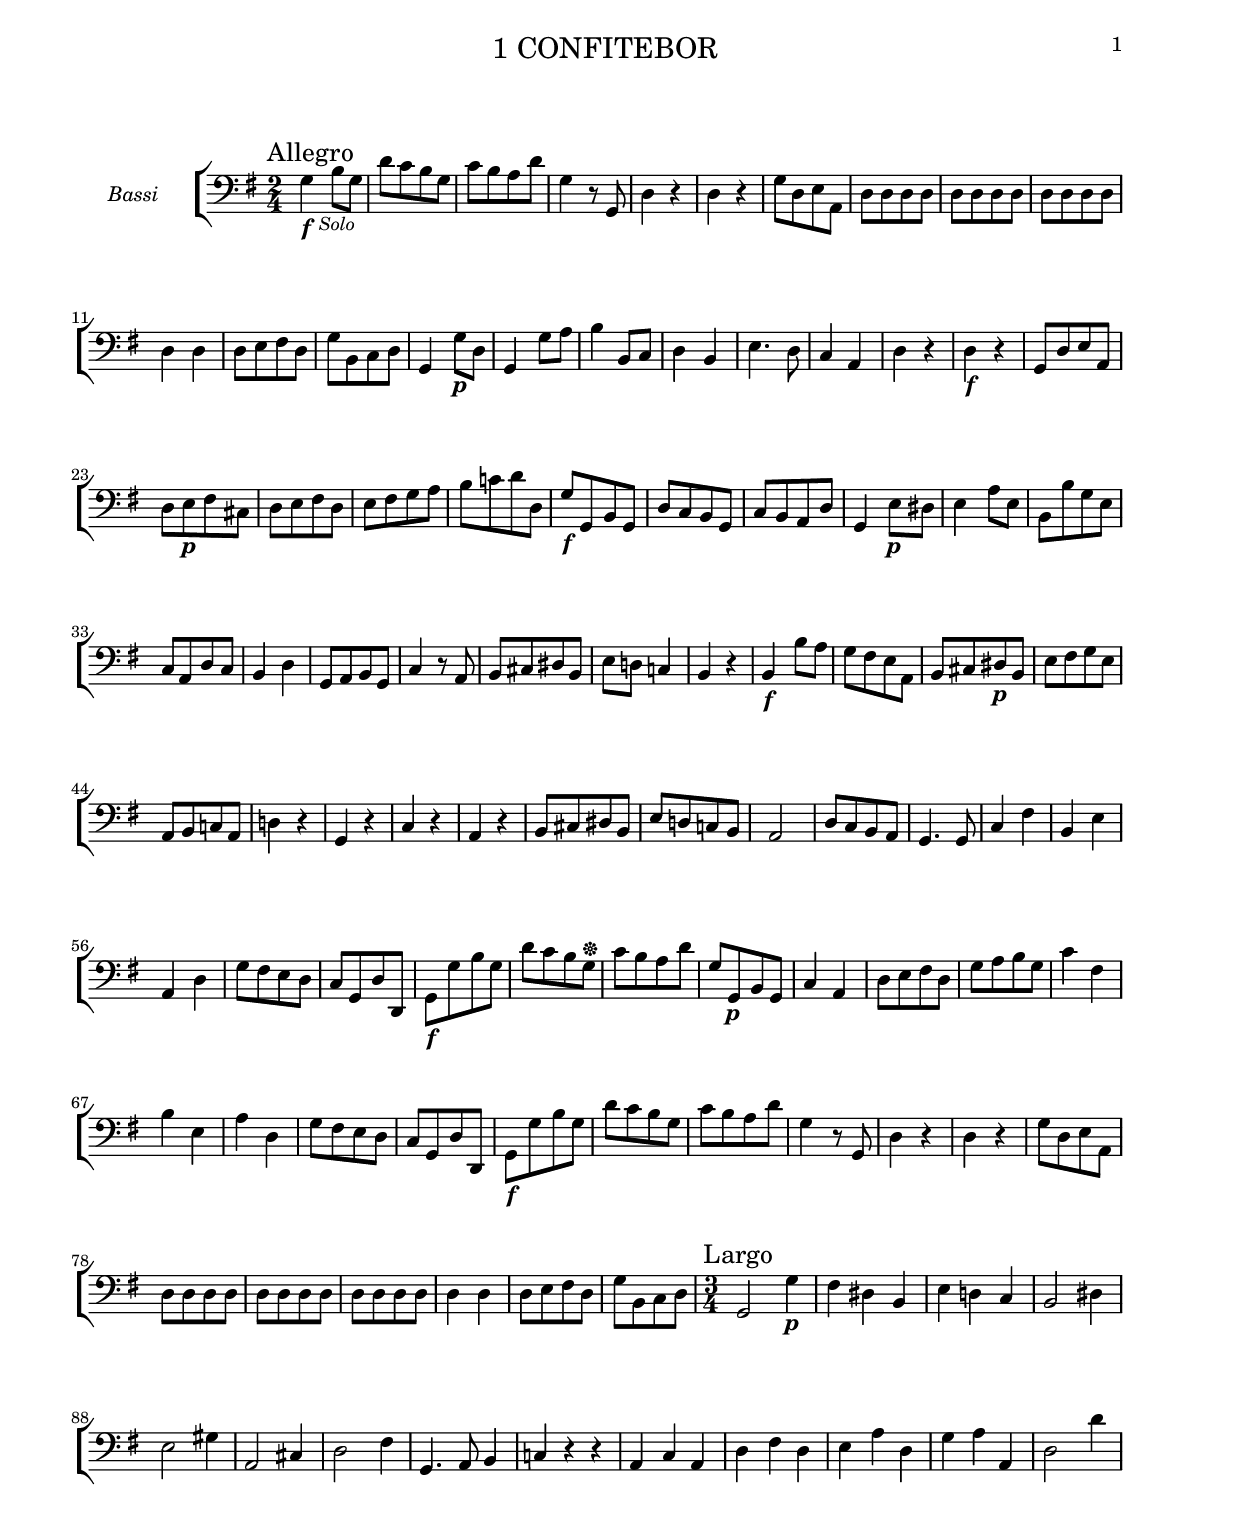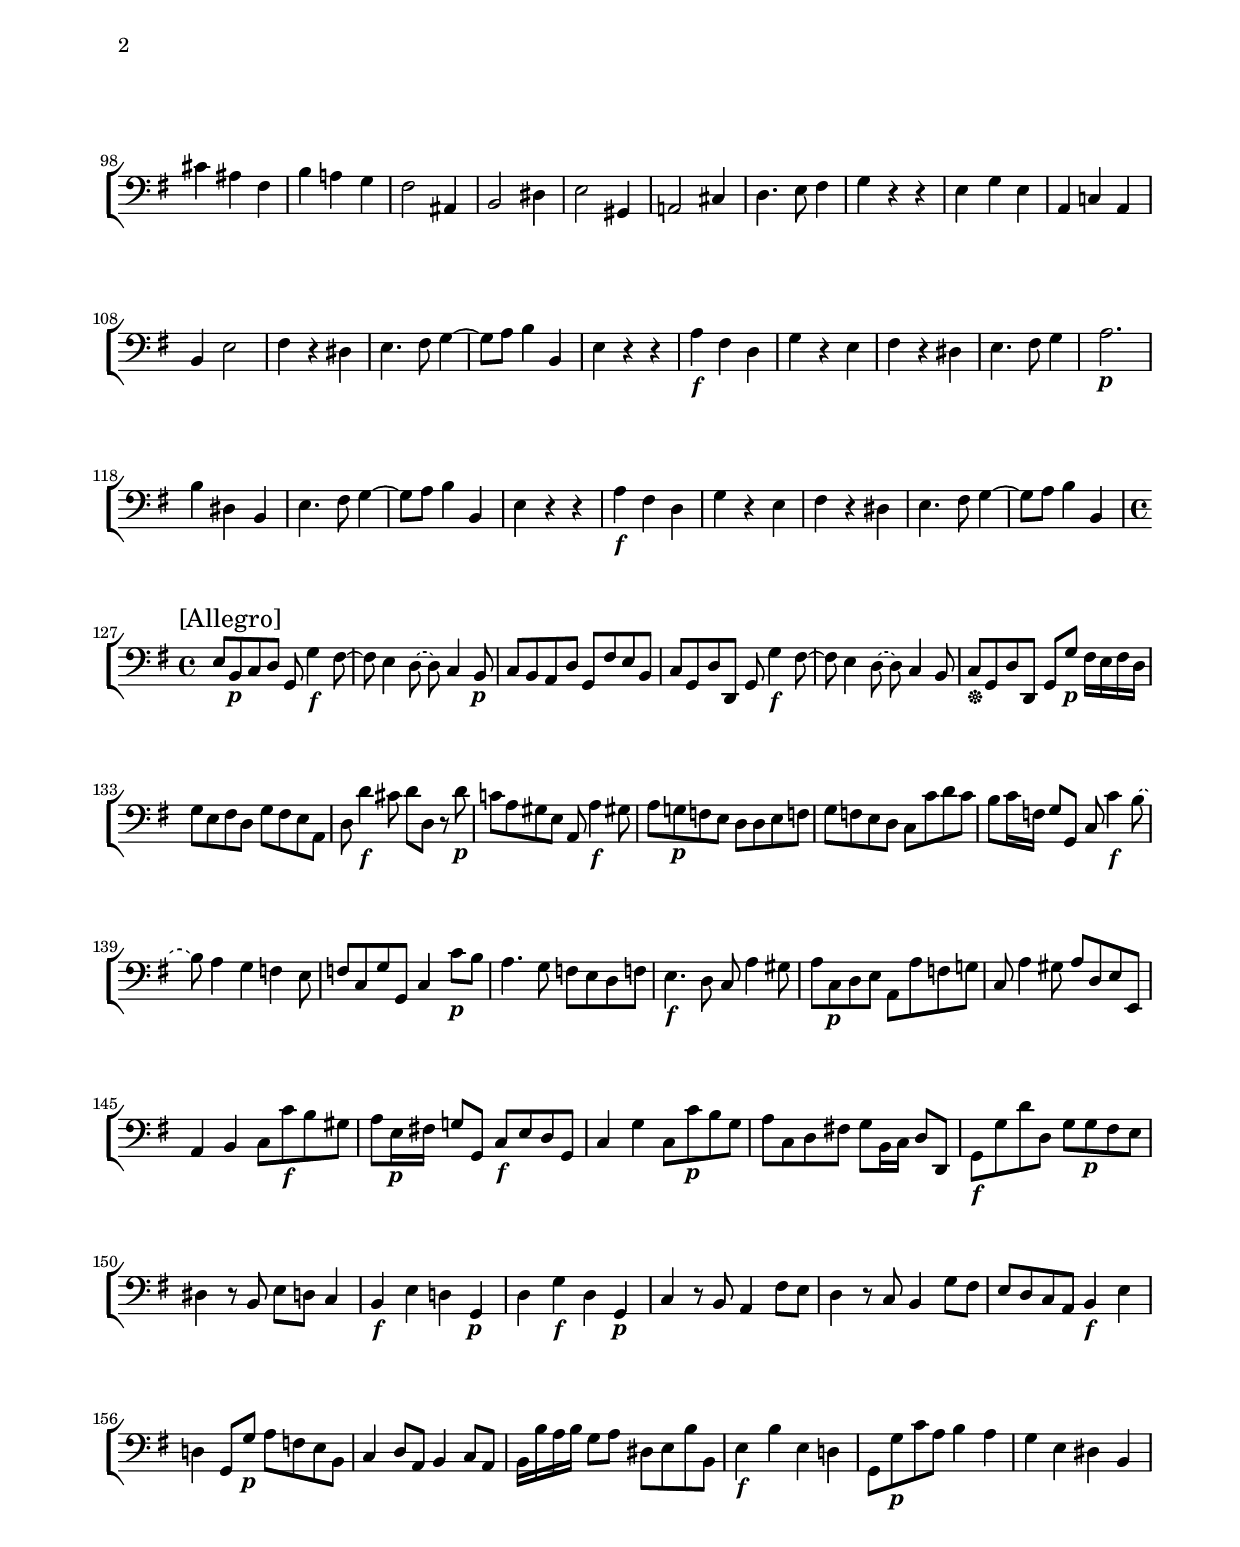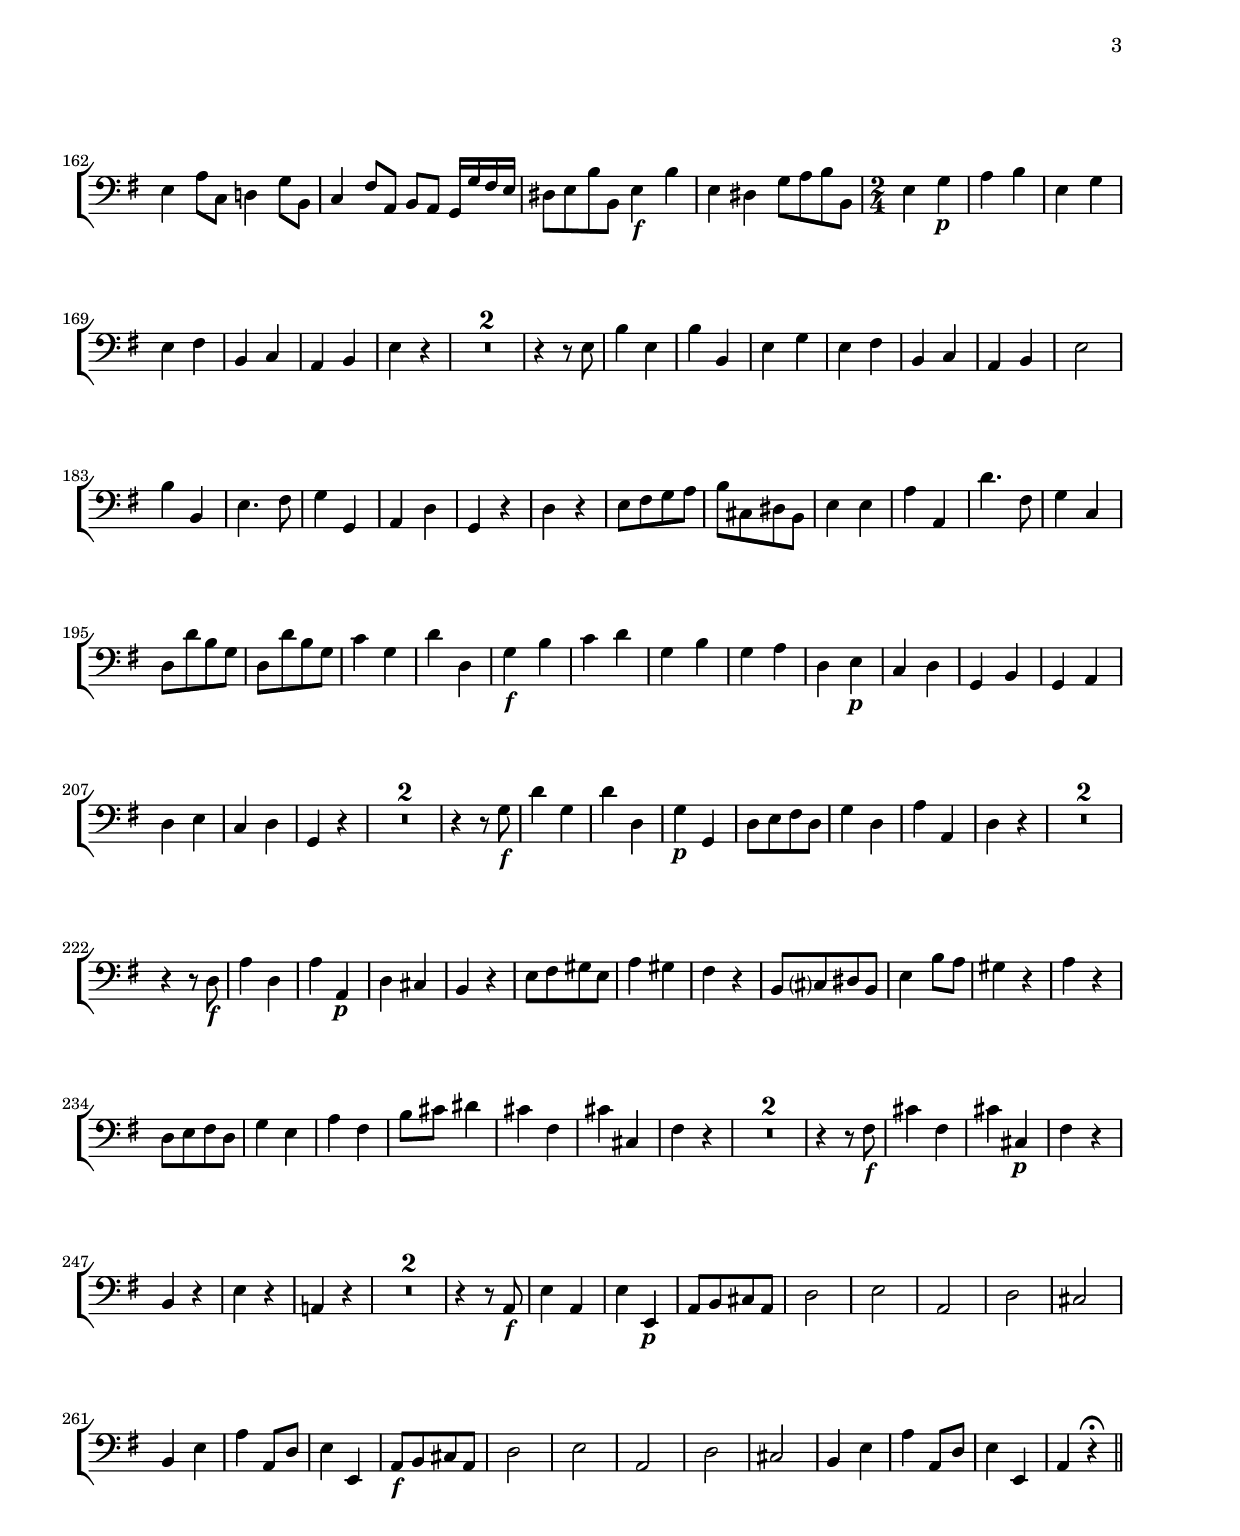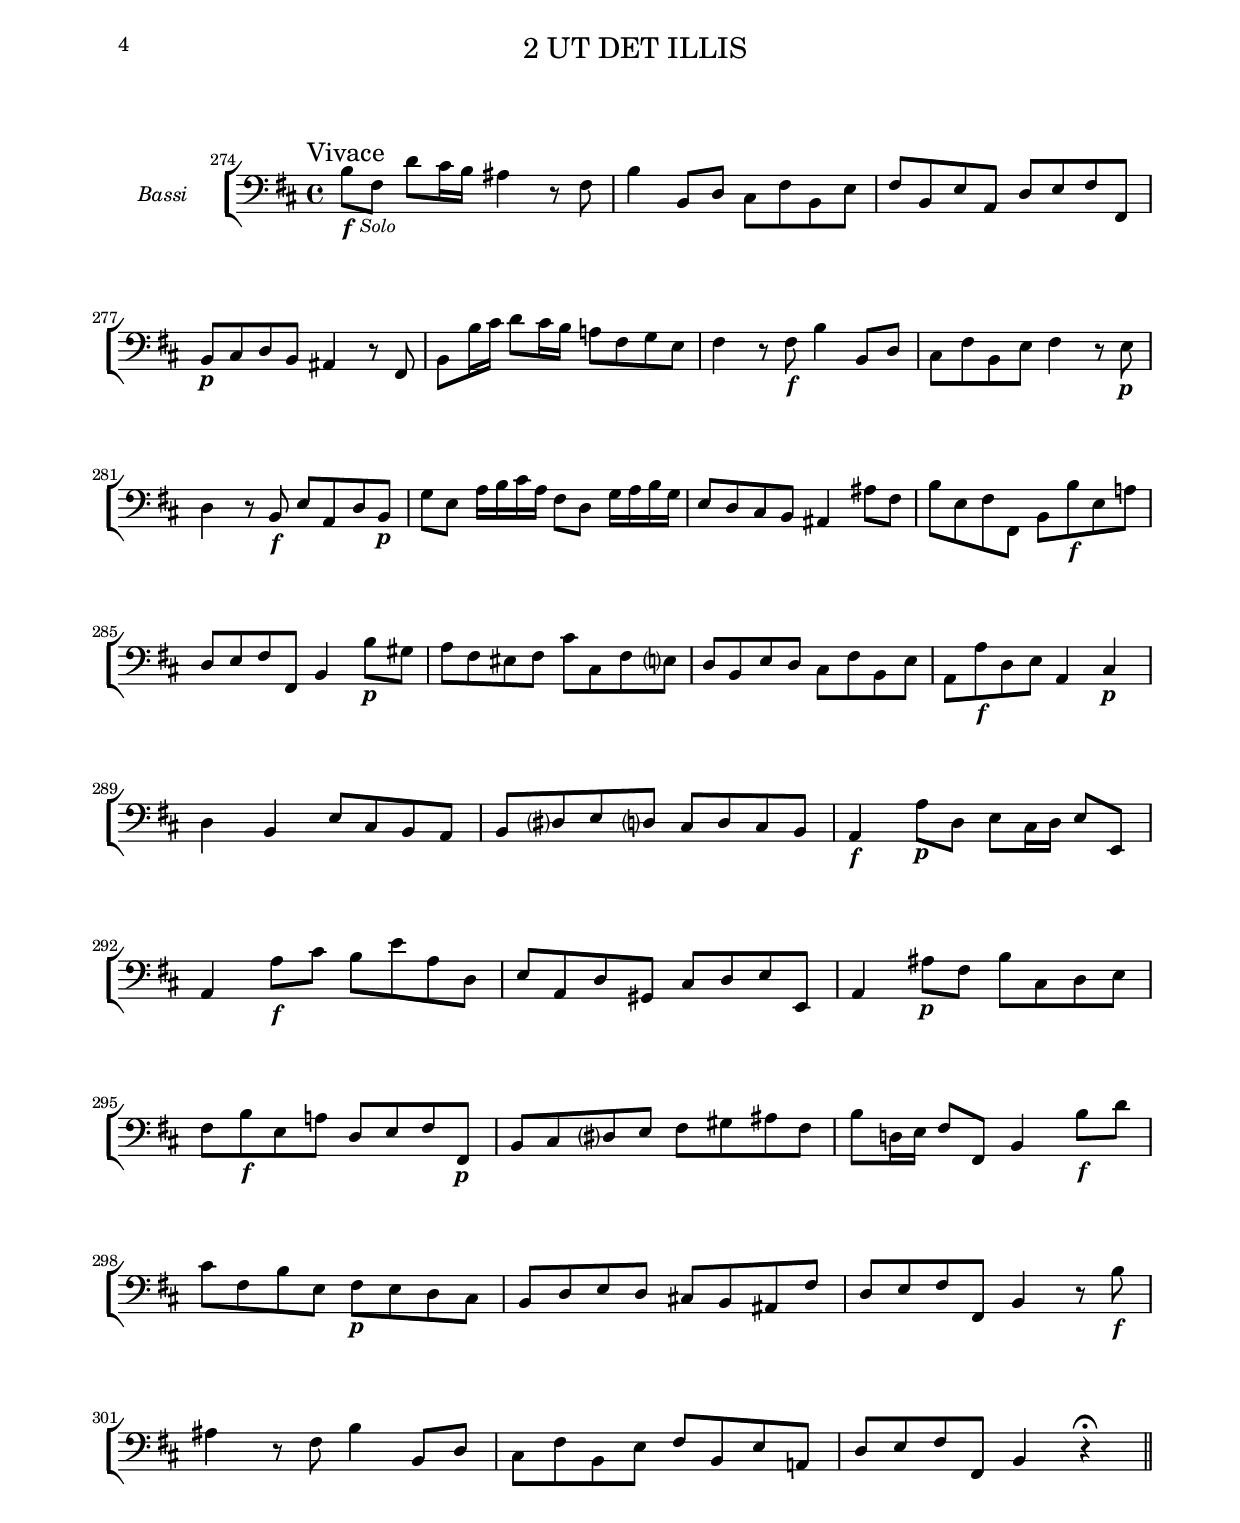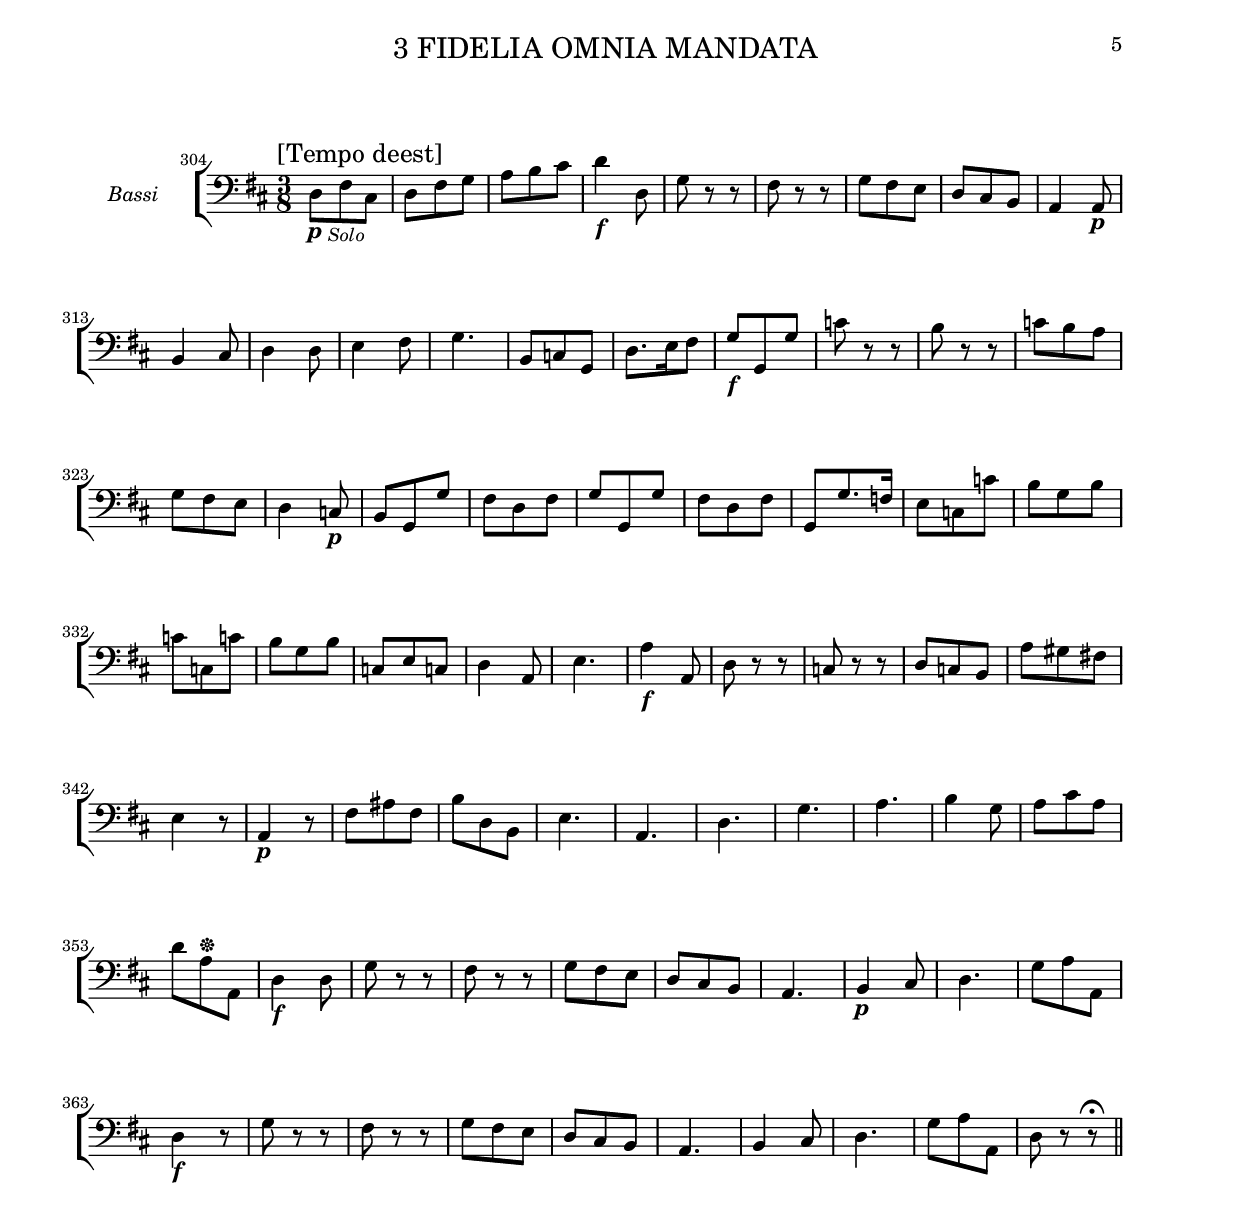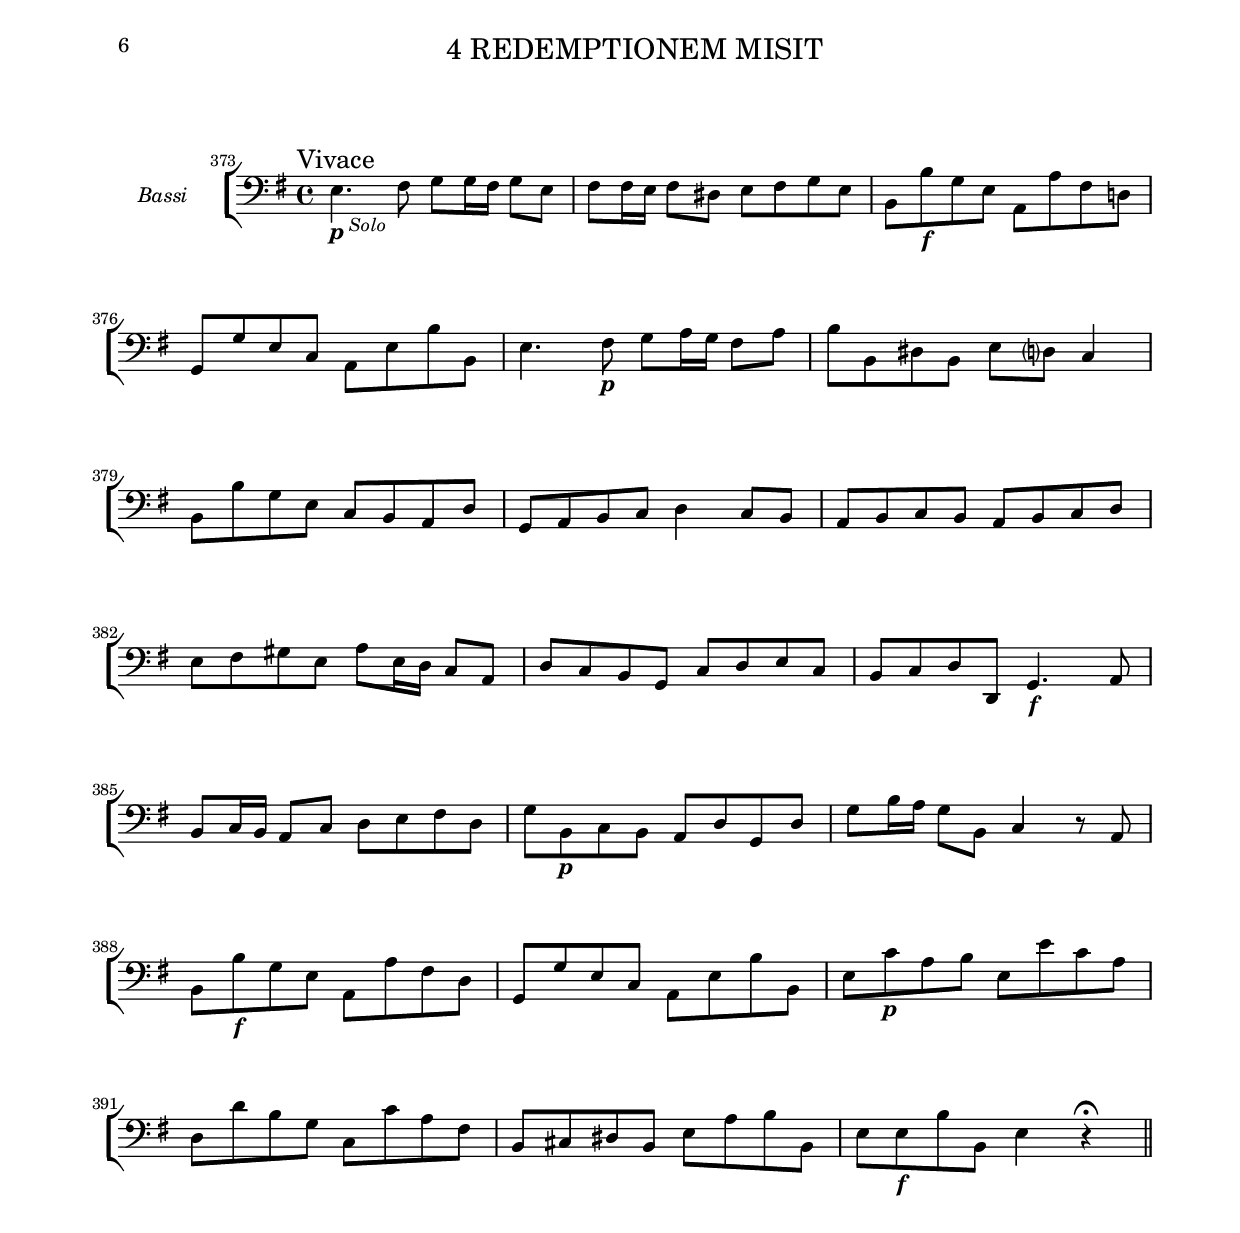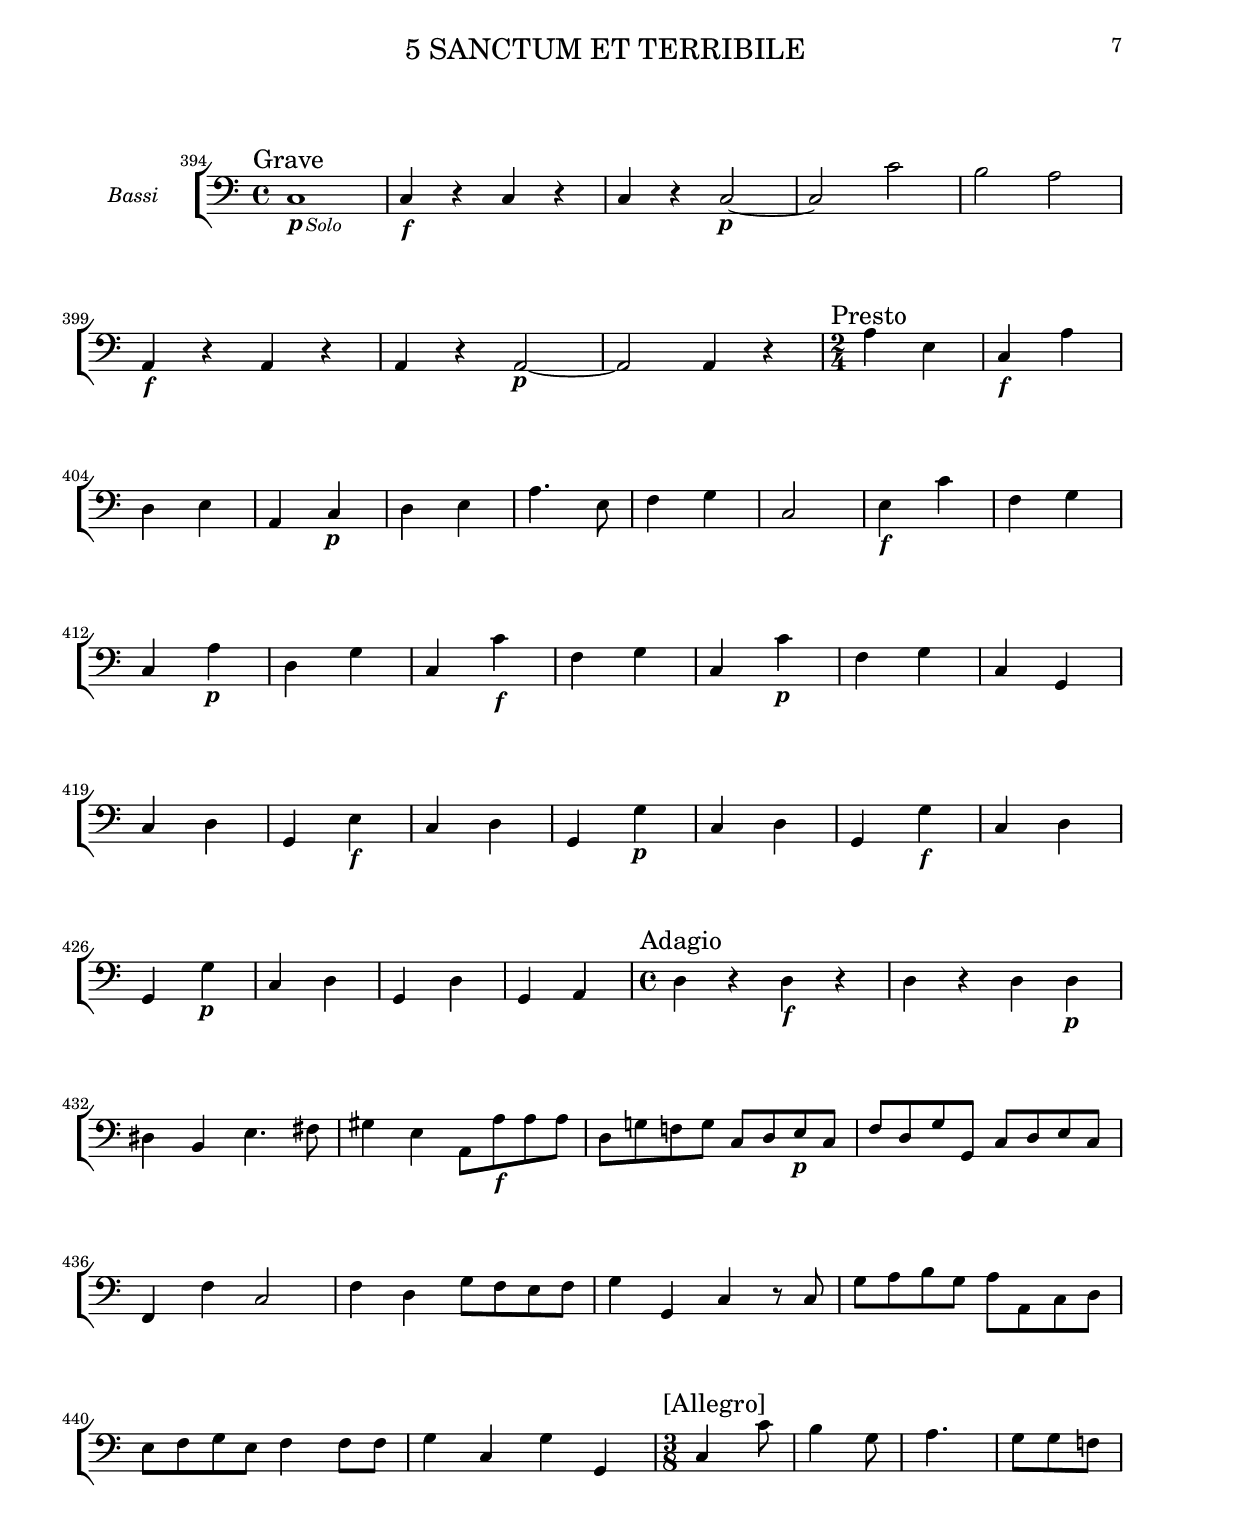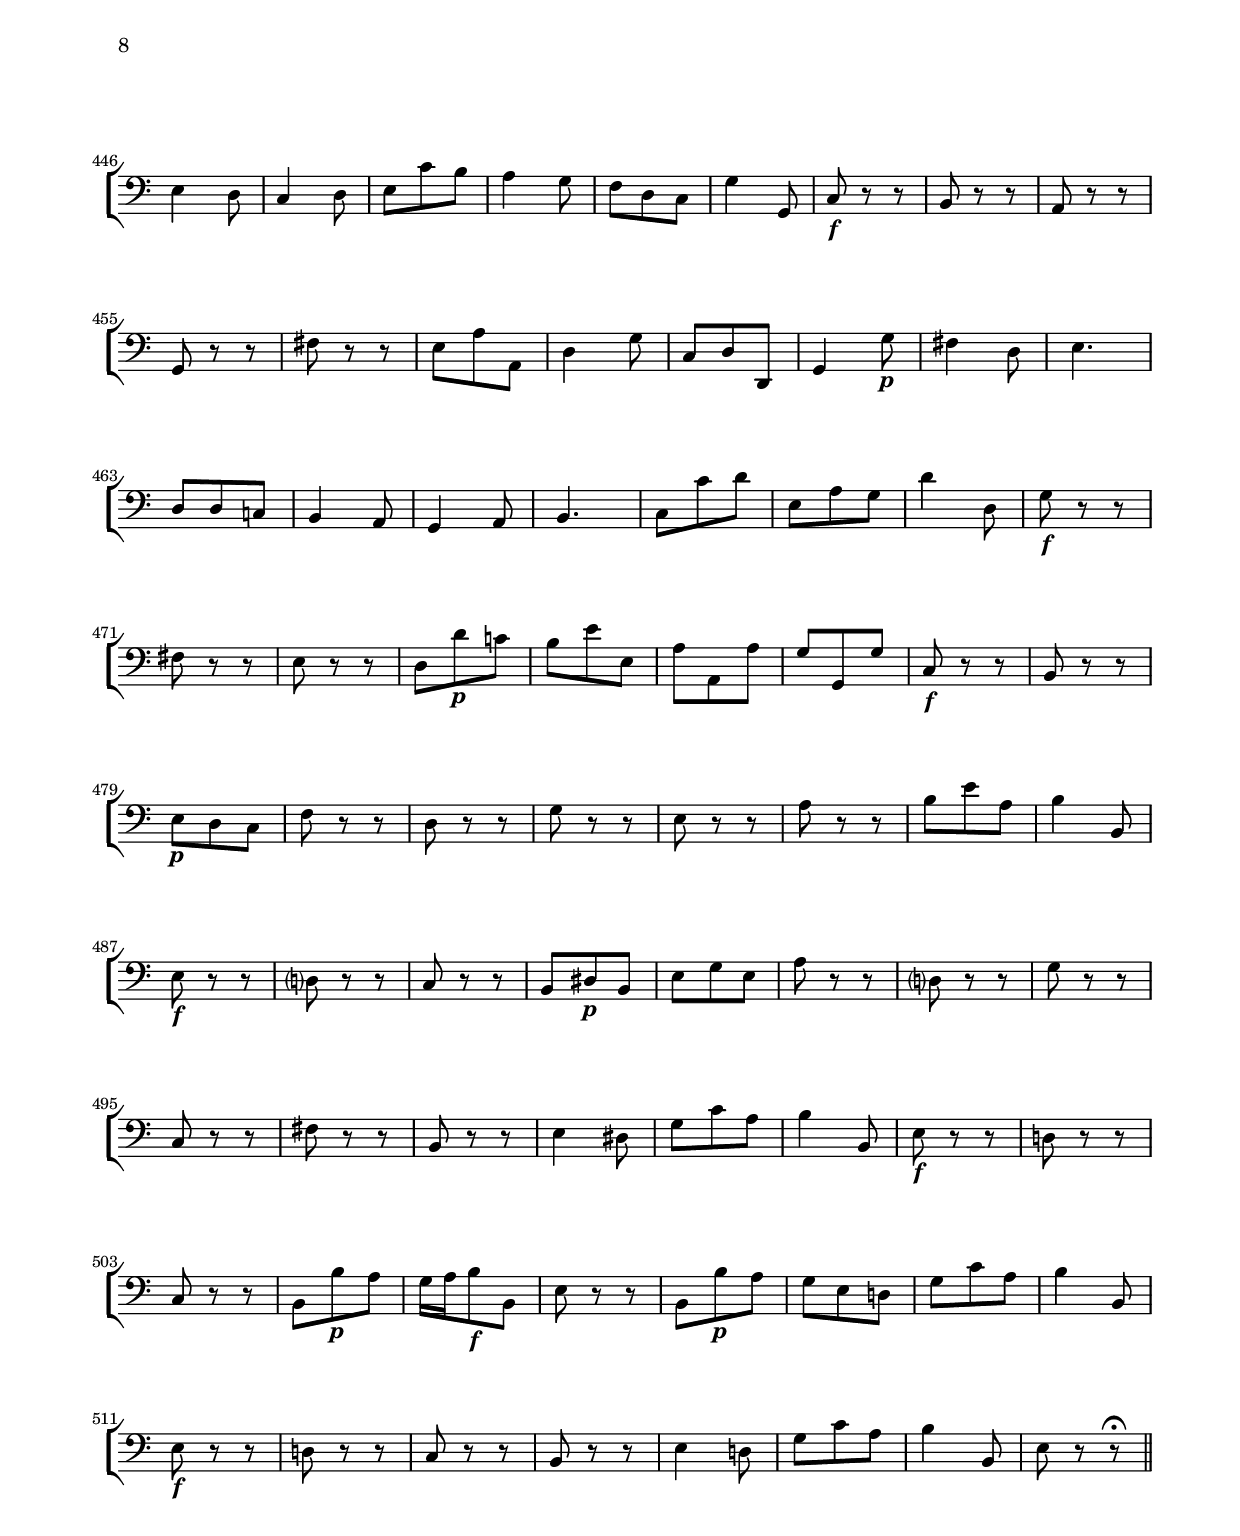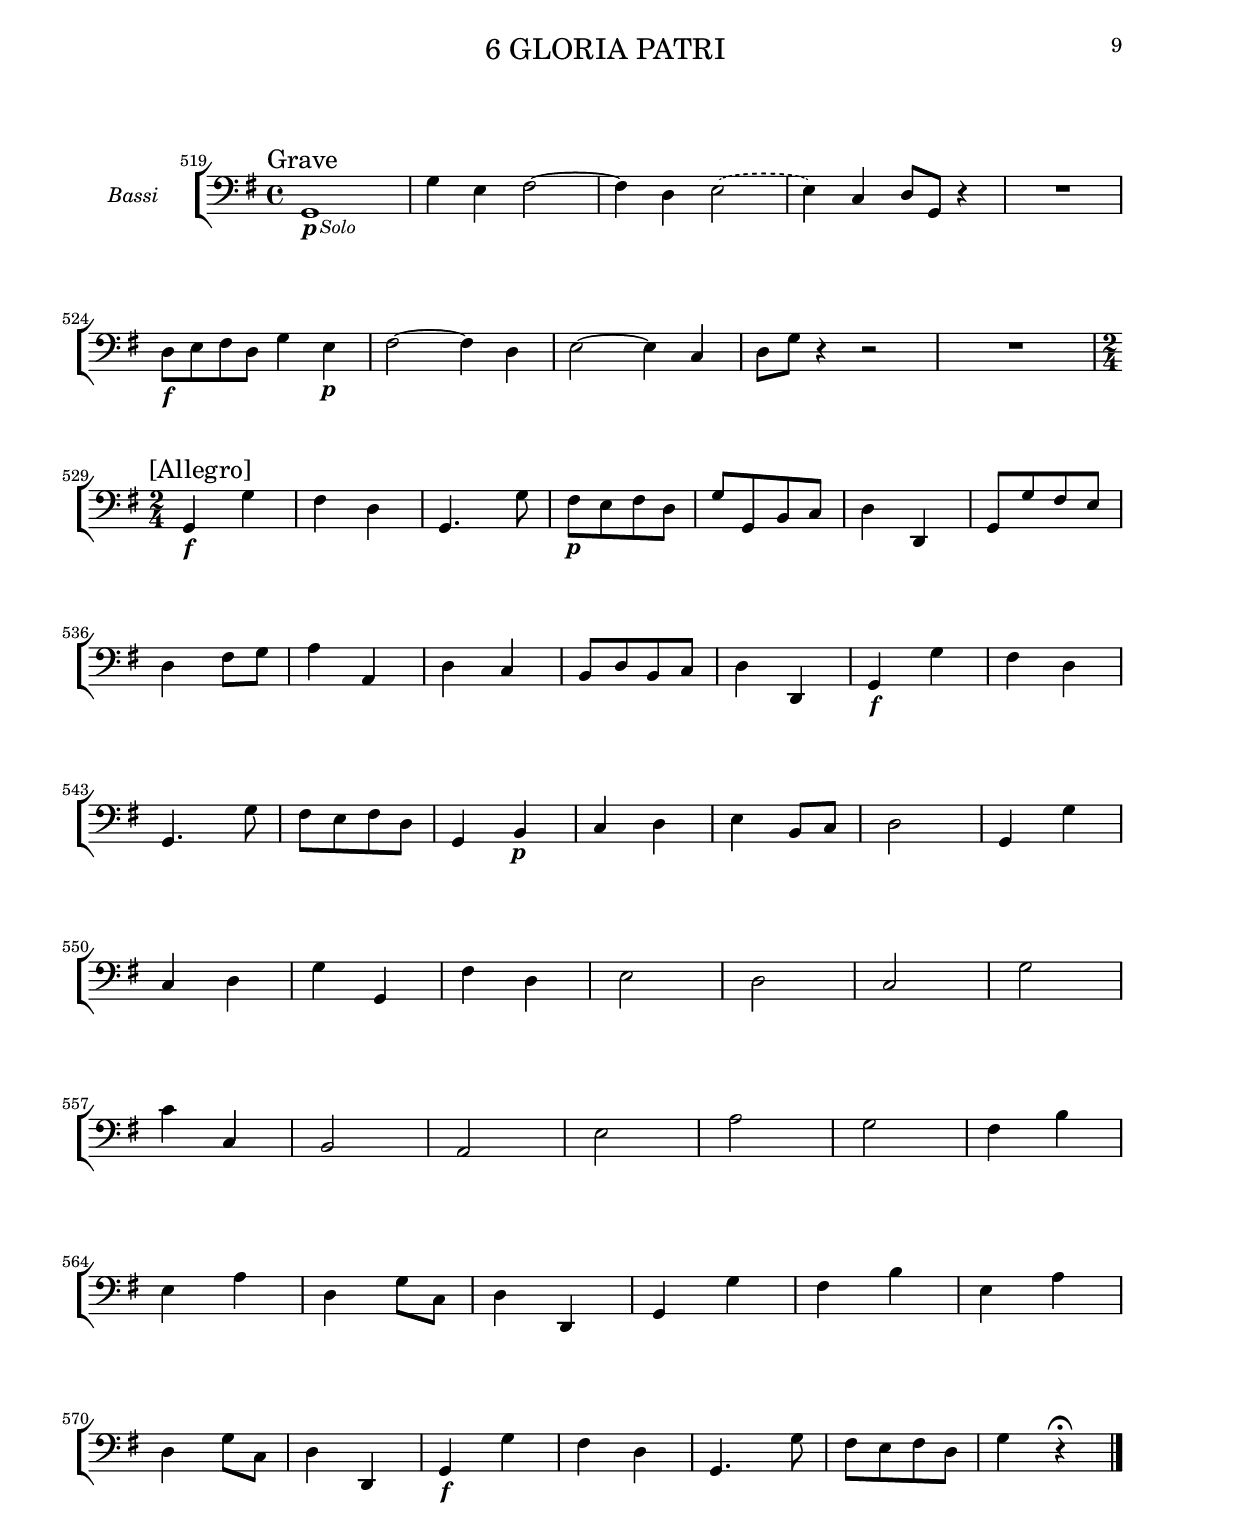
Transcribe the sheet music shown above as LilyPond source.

% (c) 2019 by Wolfgang Esser-Skala.
% This file is licensed under the Creative Commons Attribution-NonCommercial-ShareAlike 4.0 International License.
% To view a copy of this license, visit http://creativecommons.org/licenses/by-nc-sa/4.0/.

\version "2.18.0"

#(ly:set-option 'relative-includes #t)

% \include "scores/s_confitebor.ly"

% \include "parts/p_vl1.ly"
% \include "parts/p_vl2.ly"
% \include "parts/p_coro.ly"
% \include "parts/p_org.ly"
% (c) 2018 by Wolfgang Esser-Skala.
% This file is licensed under the Creative Commons Attribution-NonCommercial-ShareAlike 4.0 International License.
% To view a copy of this license, visit http://creativecommons.org/licenses/by-nc-sa/4.0/.

\version "2.18.0"

\include "../definitions.ly"

\paper {
	#(set-paper-size "a4" 'portrait)
	indent = 2\cm
	top-margin = 1.5\cm
	system-separator-markup = ##f
	system-system-spacing =
    #'((basic-distance . 17)
       (minimum-distance . 17)
       (padding . -100)
       (stretchability . 0))
	
	top-system-spacing =
    #'((basic-distance . 17)
       (minimum-distance . 17)
       (padding . -100)
       (stretchability . 0))
	
	top-markup-spacing =
    #'((basic-distance . 0)
       (minimum-distance . 0)
       (padding . -100)
       (stretchability . 0))
		
	markup-system-spacing =
    #'((basic-distance . 17)
       (minimum-distance . 17)
       (padding . -100)
       (stretchability . 0))
	
	last-bottom-spacing =
    #'((basic-distance . 0)
       (minimum-distance . 0)
       (padding . 0)
       (stretchability . 1.0e7))
	
	systems-per-page = #9
}

#(set-global-staff-size 17.82)

\layout {
	\context {
		\Staff
		instrumentName = "Bassi"
	}
}

\book {
	\bookpart {
		\header {
			movement = "1 CONFITEBOR"
		}
		\score {
			<<
				\new StaffGroup <<
					\new Staff { \ConfiteborOrgano }
				>>
			>>
		}
	}
	\bookpart {
		\header {
			movement = "2 UT DET ILLIS"
		}
		\score {
			<<
				\new StaffGroup <<
					\new Staff { \UtDetIllisOrgano }
				>>
			>>
		}
	}
	\bookpart {
		\header {
			movement = "3 FIDELIA OMNIA MANDATA"
		}
		\paper { systems-per-page = #7 }
		\score {
			<<
				\new StaffGroup <<
					\new Staff { \FideliaOrgano }
				>>
			>>
		}
	}
	\bookpart {
		\header {
			movement = "4 REDEMPTIONEM MISIT"
		}
		\paper { systems-per-page = #7 }
		\score {
			<<
				\new StaffGroup <<
					\new Staff { \RedemptionemOrgano }
				>>
			>>
		}
	}
	\bookpart {
		\header {
			movement = "5 SANCTUM ET TERRIBILE"
		}
		\score {
			<<
				\new StaffGroup <<
					\new Staff { \SanctumOrgano }
				>>
			>>
		}
	}
	\bookpart {
		\header {
			movement = "6 GLORIA PATRI"
		}
		\score {
			<<
				\new StaffGroup <<
					\new Staff { \GloriaOrgano }
				>>
			>>
		}
	}
}
